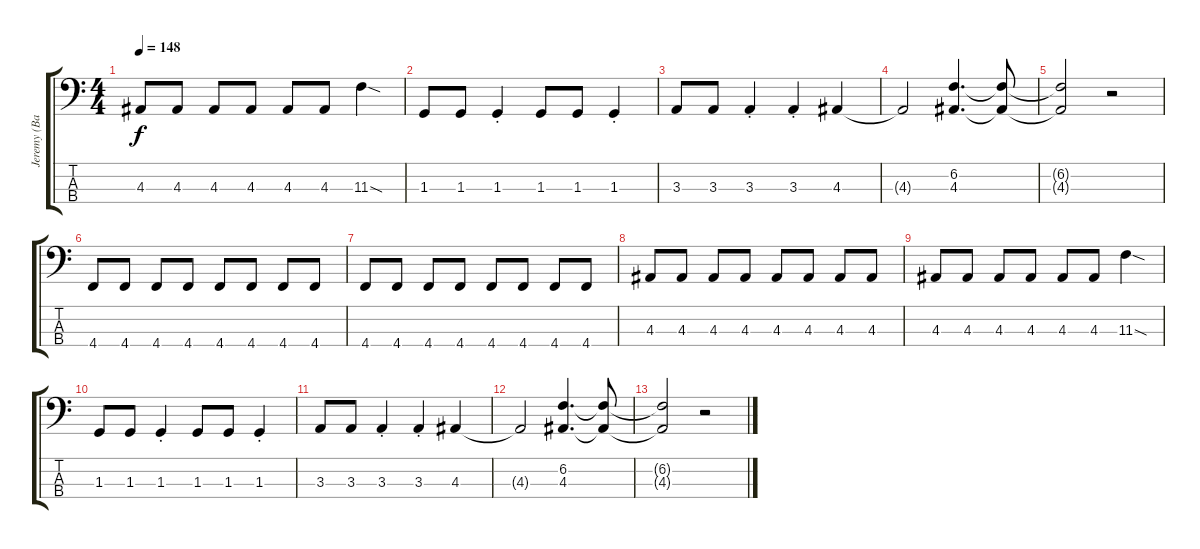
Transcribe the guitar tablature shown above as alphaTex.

\track ("Jeremy (Bass)" "Jeremy (Ba") {instrument electricbasspick}
\staff {score tabs}
\tuning (E2 B1 Gb1 Db1) {hide}
\ts (4 4)
\tempo 148
\clef f4
\ks c
4.3.8{dy f} 4.3.8 4.3.8 4.3.8 4.3.8 4.3.8 11.3{sod}.4 |
1.3.8 1.3.8 1.3{st}.4 1.3.8 1.3.8 1.3{st}.4 |
3.3.8 3.3.8 3.3{st}.4 3.3{st}.4 4.3.4 |
4.3{t}.2 (6.2 4.3).4{d} (6.2{t} 4.3{t}).8 |
(6.2{t} 4.3{t}).2 r.2 |
4.4.8 4.4.8 4.4.8 4.4.8 4.4.8 4.4.8 4.4.8 4.4.8 |
4.4.8 4.4.8 4.4.8 4.4.8 4.4.8 4.4.8 4.4.8 4.4.8 |
4.3.8 4.3.8 4.3.8 4.3.8 4.3.8 4.3.8 4.3.8 4.3.8 |
4.3.8 4.3.8 4.3.8 4.3.8 4.3.8 4.3.8 11.3{sod}.4 |
1.3.8 1.3.8 1.3{st}.4 1.3.8 1.3.8 1.3{st}.4 |
3.3.8 3.3.8 3.3{st}.4 3.3{st}.4 4.3.4 |
4.3{t}.2 (6.2 4.3).4{d} (6.2{t} 4.3{t}).8 |
(6.2{t} 4.3{t}).2 r.2
